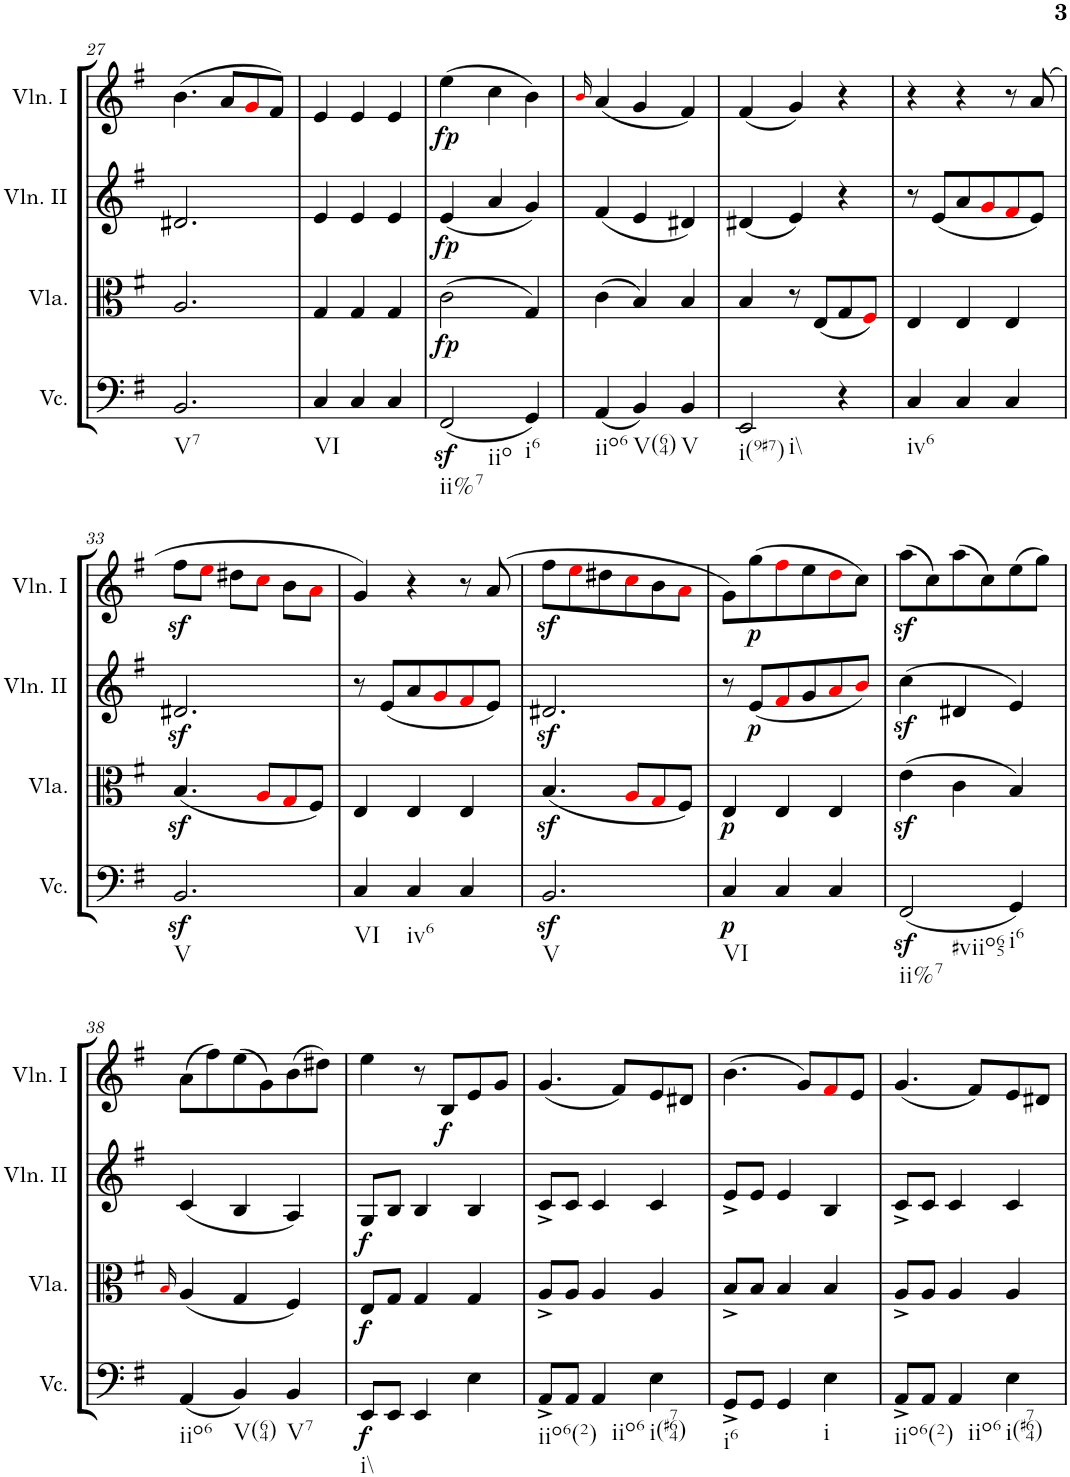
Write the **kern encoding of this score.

**kern	**dynam	**kern	**dynam	**kern	**dynam	**kern	**dynam
*part4	*part4	*part3	*part3	*part2	*part2	*part1	*part1
*staff4	*staff4	*staff3	*staff3	*staff2	*staff2	*staff1	*staff1
*I"Violoncello	*	*I"Viola	*	*I"Violino II	*	*I"Violino I	*
*I'Vc.	*	*I'Vla.	*	*I'Vln. II	*	*I'Vln. I	*
!!LO:PB:g=z
*clefF4	*	*clefC3	*	*clefG2	*	*clefG2	*
*k[f#]	*	*k[f#]	*	*k[f#]	*	*k[f#]	*
*M3/4	*	*M3/4	*	*M3/4	*	*M3/4	*
=27	=27	=27	=27	=27	=27	=27	=27
!LO:TX:b:t=V7	!	!	!	!	!	!	!
2.BB/	.	2.A/	.	2.d#X/	.	(4.b\	.
.	.	.	.	.	.	8a/L	.
.	.	.	.	.	.	8gi/	.
.	.	.	.	.	.	8f#/J)	.
=28	=28	=28	=28	=28	=28	=28	=28
!LO:TX:b:t=VI	!	!	!	!	!	!	!
4C/	.	4G/	.	4e/	.	4e/	.
4C/	.	4G/	.	4e/	.	4e/	.
4C/	.	4G/	.	4e/	.	4e/	.
=29	=29	=29	=29	=29	=29	=29	=29
!LO:TX:b:t=ii%7	!	!	!	!	!	!	!
!LO:TX:b:t=iio	!	!	!	!	!	!	!
!	!	!	!LO:DY:b	!	!LO:DY:b	!	!LO:DY:b
(2FF#z</	.	(2c\	fp	(4e/	fp	(4ee\	fp
.	.	.	.	4a/	.	4cc\	.
!LO:TX:b:t=i6	!	!	!	!	!	!	!
4GG/)	.	4G/)	.	4g/)	.	4b\)	.
=30	=30	=30	=30	=30	=30	=30	=30
.	.	.	.	.	.	16qbi/	.
!LO:TX:b:t=iio6	!	!	!	!	!	!	!
(4AA/	.	(4c\	.	(4f#/	.	(4a/	.
!LO:TX:b:t=V(64)	!	!	!	!	!	!	!
4BB/)	.	4B/)	.	4e/	.	4g/	.
!LO:TX:b:t=V	!	!	!	!	!	!	!
4BB/	.	4B/	.	4d#X/)	.	4f#/)	.
=31	=31	=31	=31	=31	=31	=31	=31
!LO:TX:b:t=i(9#7)	!	!	!	!	!	!	!
!LO:TX:b:t=i\\	!	!	!	!	!	!	!
2EE/	.	4B/	.	(4d#X/	.	(4f#/	.
.	.	8r	.	4e/)	.	4g/)	.
.	.	(8E/L	.	.	.	.	.
4r	.	8G/	.	4r	.	4r	.
.	.	8F#i/J)	.	.	.	.	.
=32	=32	=32	=32	=32	=32	=32	=32
!LO:TX:b:t=iv6	!	!	!	!	!	!	!
4C/	.	4E/	.	8r	.	4r	.
.	.	.	.	(8e/L	.	.	.
4C/	.	4E/	.	8a/	.	4r	.
.	.	.	.	8gi/	.	.	.
4C/	.	4E/	.	8f#i/	.	8r	.
.	.	.	.	8e/J)	.	(8a/	.
!!LO:LB:g=z
=33	=33	=33	=33	=33	=33	=33	=33
!LO:TX:b:t=V	!	!	!	!	!	!	!
2.BBz</	.	(4.Bz</	.	2.d#Xz</	.	8ff#z<\L	.
.	.	.	.	.	.	8eei\J	.
.	.	.	.	.	.	8dd#X\L	.
.	.	8Ai/L	.	.	.	8cci\J	.
.	.	8Gi/	.	.	.	8b\L	.
.	.	8F#/J)	.	.	.	8ai\J	.
=34	=34	=34	=34	=34	=34	=34	=34
!LO:TX:b:t=VI	!	!	!	!	!	!	!
4C/	.	4E/	.	8r	.	4g/)	.
.	.	.	.	(8e/L	.	.	.
!LO:TX:b:t=iv6	!	!	!	!	!	!	!
4C/	.	4E/	.	8a/	.	4r	.
.	.	.	.	8gi/	.	.	.
4C/	.	4E/	.	8f#i/	.	8r	.
.	.	.	.	8e/J)	.	(8a/	.
=35	=35	=35	=35	=35	=35	=35	=35
!LO:TX:b:t=V	!	!	!	!	!	!	!
2.BBz</	.	(4.Bz</	.	2.d#Xz</	.	8ff#z<\L	.
.	.	.	.	.	.	8eei\	.
.	.	.	.	.	.	8dd#X\	.
.	.	8Ai/L	.	.	.	8cci\	.
.	.	8Gi/	.	.	.	8b\	.
.	.	8F#/J)	.	.	.	8ai\J	.
=36	=36	=36	=36	=36	=36	=36	=36
!LO:TX:b:t=VI	!	!	!	!	!	!	!
!	!LO:DY:b	!	!LO:DY:b	!	!	!	!
4C/	p	4E/	p	8r	.	8g\L)	.
!	!	!	!	!	!LO:DY:b	!	!LO:DY:b
.	.	.	.	(8e/L	p	(8gg\	p
4C/	.	4E/	.	8f#i/	.	8ff#i\	.
.	.	.	.	8g/	.	8ee\	.
4C/	.	4E/	.	8ai/	.	8ddi\	.
.	.	.	.	8bi/J)	.	8cc\J)	.
=37	=37	=37	=37	=37	=37	=37	=37
!LO:TX:b:t=ii%7	!	!	!	!	!	!	!
!LO:TX:b:t=#viio65	!	!	!	!	!	!	!
(2FF#z</	.	(4ez<\	.	(4ccz<\	.	(8aaz<\L	.
.	.	.	.	.	.	8cc\)	.
.	.	4c\	.	4d#X/	.	(8aa\	.
.	.	.	.	.	.	8cc\)	.
!LO:TX:b:t=i6	!	!	!	!	!	!	!
4GG/)	.	4B/)	.	4e/)	.	(8ee\	.
.	.	.	.	.	.	8gg\J)	.
!!LO:LB:g=z
=38	=38	=38	=38	=38	=38	=38	=38
.	.	16qBi/	.	.	.	.	.
!LO:TX:b:t=iio6	!	!	!	!	!	!	!
(4AA/	.	(4A/	.	(4c/	.	(8a\L	.
.	.	.	.	.	.	8ff#\)	.
!LO:TX:b:t=V(64)	!	!	!	!	!	!	!
4BB/)	.	4G/	.	4B/	.	(8ee\	.
.	.	.	.	.	.	8g\)	.
!LO:TX:b:t=V7	!	!	!	!	!	!	!
4BB/	.	4F#/)	.	4A/)	.	(8b\	.
.	.	.	.	.	.	8dd#X\J)	.
=39	=39	=39	=39	=39	=39	=39	=39
!LO:TX:b:t=i\\	!	!	!	!	!	!	!
!	!LO:DY:b	!	!LO:DY:b	!	!LO:DY:b	!	!
8EE/L	f	8E/L	f	8G/L	f	4ee\	.
8EE/J	.	8G/J	.	8B/J	.	.	.
4EE/	.	4G/	.	4B/	.	8r	.
!	!	!	!	!	!	!	!LO:DY:b
.	.	.	.	.	.	8B/L	f
4E\	.	4G/	.	4B/	.	8e/	.
.	.	.	.	.	.	8g/J	.
=40	=40	=40	=40	=40	=40	=40	=40
!LO:TX:b:t=iio6(2)	!	!	!	!	!	!	!
8AA^/L	.	8A^/L	.	8c^/L	.	(4.g/	.
8AA/J	.	8A/J	.	8c/J	.	.	.
!LO:TX:b:t=iio6	!	!	!	!	!	!	!
4AA/	.	4A/	.	4c/	.	.	.
.	.	.	.	.	.	8f#/L)	.
!LO:TX:b:t=i(#764)	!	!	!	!	!	!	!
4E\	.	4A/	.	4c/	.	8e/	.
.	.	.	.	.	.	8d#X/J	.
=41	=41	=41	=41	=41	=41	=41	=41
!LO:TX:b:t=i6	!	!	!	!	!	!	!
8GG^/L	.	8B^/L	.	8e^/L	.	(4.b\	.
8GG/J	.	8B/J	.	8e/J	.	.	.
4GG/	.	4B/	.	4e/	.	.	.
.	.	.	.	.	.	8g/L)	.
!LO:TX:b:t=i	!	!	!	!	!	!	!
4E\	.	4B/	.	4B/	.	8f#i/	.
.	.	.	.	.	.	8e/J	.
=42	=42	=42	=42	=42	=42	=42	=42
!LO:TX:b:t=iio6(2)	!	!	!	!	!	!	!
8AA^/L	.	8A^/L	.	8c^/L	.	(4.g/	.
8AA/J	.	8A/J	.	8c/J	.	.	.
!LO:TX:b:t=iio6	!	!	!	!	!	!	!
4AA/	.	4A/	.	4c/	.	.	.
.	.	.	.	.	.	8f#/L)	.
!LO:TX:b:t=i(#764)	!	!	!	!	!	!	!
4E\	.	4A/	.	4c/	.	8e/	.
.	.	.	.	.	.	8d#X/J	.
=	=	=	=	=	=	=	=
*-	*-	*-	*-	*-	*-	*-	*-
